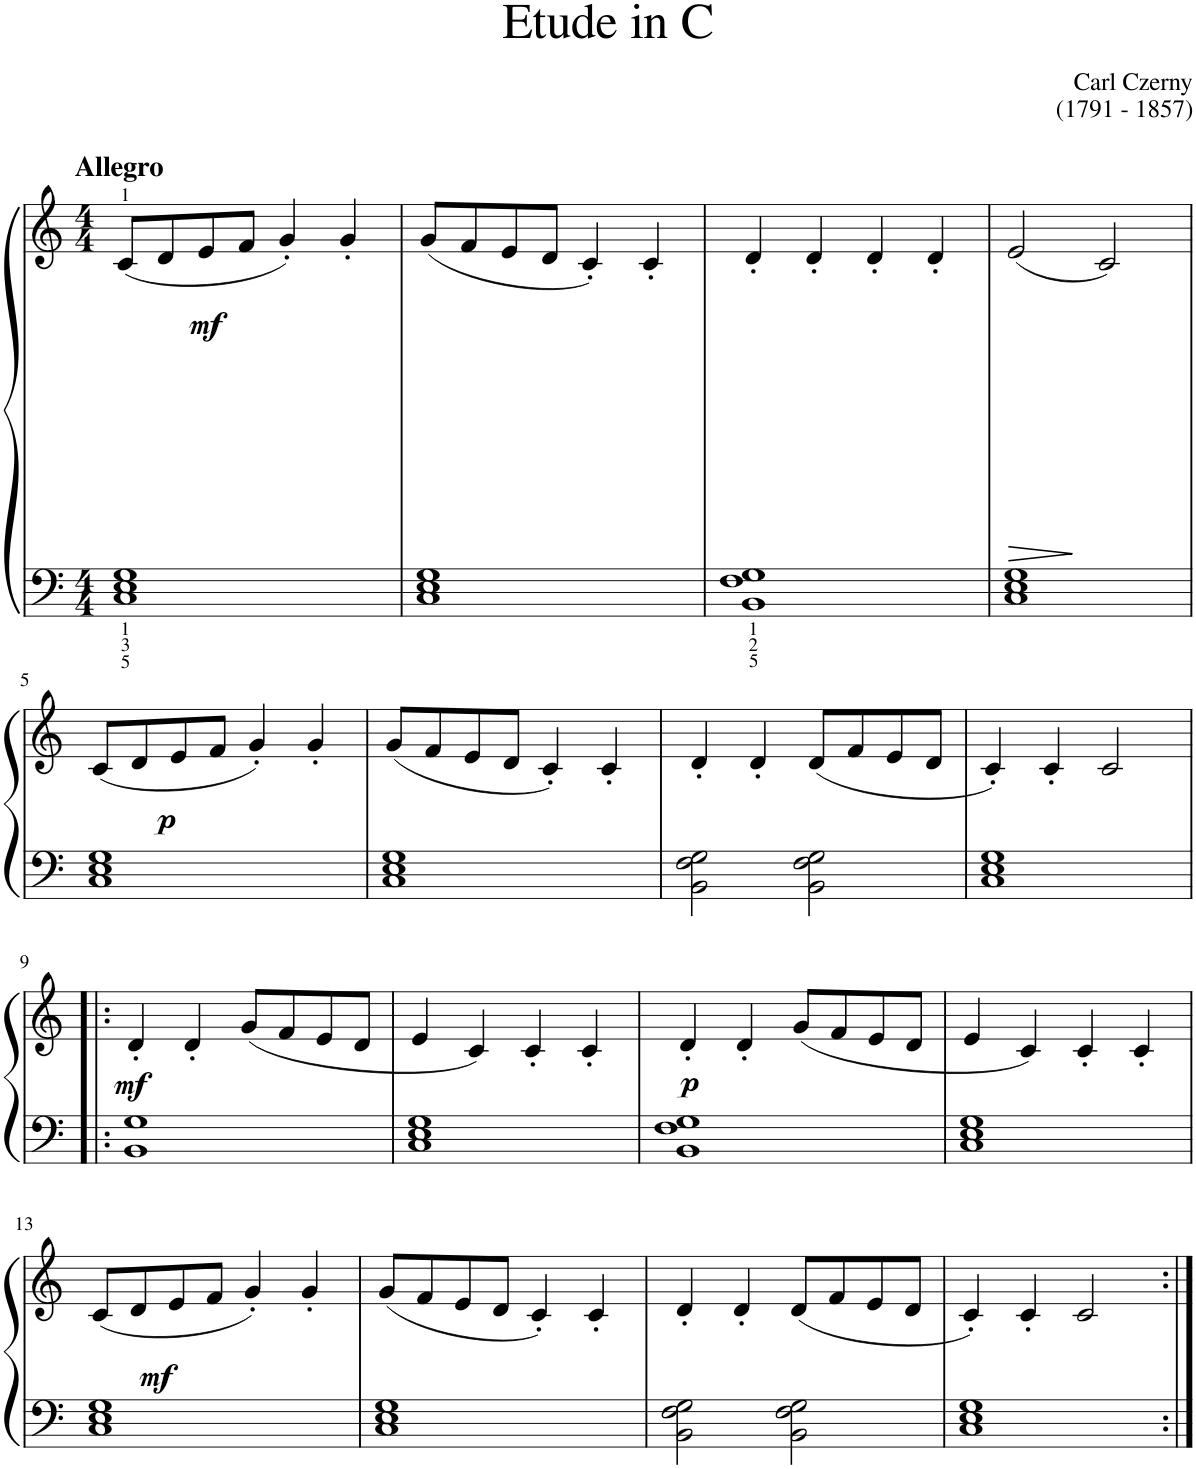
**kern	**kern	**dynam
*part1	*part1	*part1
*staff2	*staff1	*staff1/2
*I"Piano	*	*
*I'Pno	*	*
*clefF4	*clefG2	*
*k[]	*k[]	*
*M4/4	*M4/4	*
=1	=1	=1
!	!LO:TX:a:B:t=Allegro	!
!	!	!LO:DY:b
1C 1E 1G	(8c/L	mf
.	8d/	.
.	8e/	.
.	8f/J	.
.	4g'/)	.
.	4g'/	.
=2	=2	=2
1C 1E 1G	(8g/L	.
.	8f/	.
.	8e/	.
.	8d/J	.
.	4c'/)	.
.	4c'/	.
=3	=3	=3
1BB 1F 1G	4d'/	.
.	4d'/	.
.	4d'/	.
.	4d'/	.
=4	=4	=4
!	!	!LO:HP:b
1C 1E 1G	(2e/	>
.	2c/)	.
.	.	]
!!LO:LB:g=z
=5	=5	=5
!	!	!LO:DY:b
1C 1E 1G	(8c/L	p
.	8d/	.
.	8e/	.
.	8f/J	.
.	4g'/)	.
.	4g'/	.
=6	=6	=6
1C 1E 1G	(8g/L	.
.	8f/	.
.	8e/	.
.	8d/J	.
.	4c'/)	.
.	4c'/	.
=7	=7	=7
2BB\ 2F\ 2G\	4d'/	.
.	4d'/	.
2BB\ 2F\ 2G\	(8d/L	.
.	8f/	.
.	8e/	.
.	8d/J	.
=8	=8	=8
1C 1E 1G	4c'/)	.
.	4c'/	.
.	2c/	.
!!LO:LB:g=z
=9!|:	=9!|:	=9!|:
!	!	!LO:DY:b
1BB 1G	4d'/	mf
.	4d'/	.
.	(8g/L	.
.	8f/	.
.	8e/	.
.	8d/J	.
=10	=10	=10
1C 1E 1G	4e/	.
.	4c/)	.
.	4c'/	.
.	4c'/	.
=11	=11	=11
!	!	!LO:DY:b
1BB 1F 1G	4d'/	p
.	4d'/	.
.	(8g/L	.
.	8f/	.
.	8e/	.
.	8d/J	.
=12	=12	=12
1C 1E 1G	4e/	.
.	4c/)	.
.	4c'/	.
.	4c'/	.
!!LO:LB:g=z
=13	=13	=13
!	!	!LO:DY:b
1C 1E 1G	(8c/L	mf
.	8d/	.
.	8e/	.
.	8f/J	.
.	4g'/)	.
.	4g'/	.
=14	=14	=14
1C 1E 1G	(8g/L	.
.	8f/	.
.	8e/	.
.	8d/J	.
.	4c'/)	.
.	4c'/	.
=15	=15	=15
2BB\ 2F\ 2G\	4d'/	.
.	4d'/	.
2BB\ 2F\ 2G\	(8d/L	.
.	8f/	.
.	8e/	.
.	8d/J	.
=16	=16	=16
1C 1E 1G	4c'/)	.
.	4c'/	.
.	2c/	.
=:|!	=:|!	=:|!
*-	*-	*-
